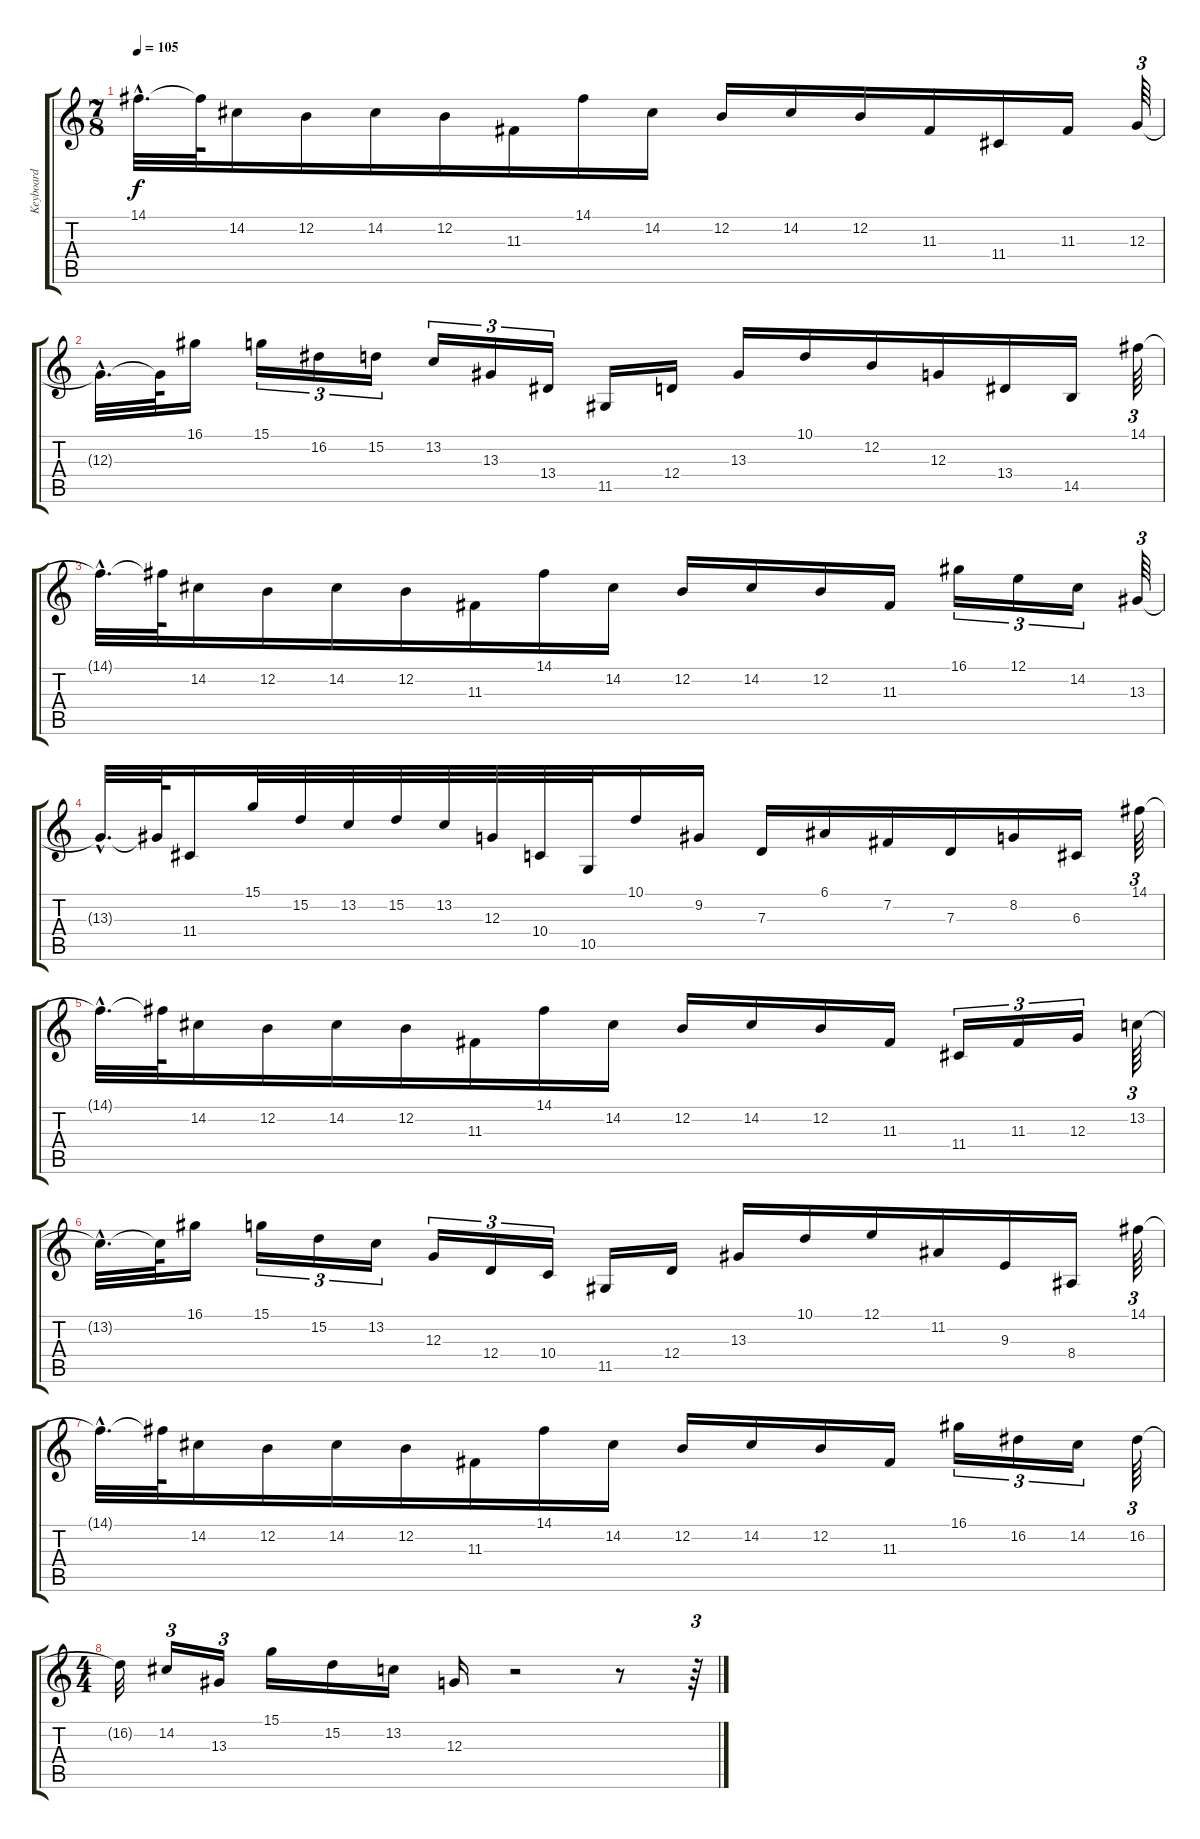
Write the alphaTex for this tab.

\track ("Keyboard" "Keyboard") {instrument pad1newage}
\staff {score tabs}
\tuning (E4 B3 G3 D3 A2 E2) {hide}
\ts (7 8)
\tempo 105
\clef g2
\ks c
14.1{hac t}.32{d dy f} 14.1{t}.64 14.2.16 12.2.16 14.2.16 12.2.16 11.3.16 14.1.16 14.2.16 12.2.16 14.2.16 12.2.16 11.3.16 11.4.16 11.3.16 12.3.64{tu (3 2)} |
12.3{hac t}.32{d} 12.3{t}.64 16.1.16 15.1.16{tu (3 2)} 16.2.16{tu (3 2)} 15.2.16{tu (3 2)} 13.2.16{tu (3 2)} 13.3.16{tu (3 2)} 13.4.16{tu (3 2)} 11.5.16 12.4.16 13.3.16 10.1.16 12.2.16 12.3.16 13.4.16 14.5.16 14.1.64{tu (3 2) volume 8 instrument pad3polysynth} |
14.1{hac t}.32{d} 14.1{t}.64 14.2.16 12.2.16 14.2.16 12.2.16 11.3.16 14.1.16 14.2.16 12.2.16 14.2.16 12.2.16 11.3.16 16.1.16{tu (3 2)} 12.1.16{tu (3 2)} 14.2.16{tu (3 2)} 13.3.64{tu (3 2)} |
13.3{hac t}.32{d} 13.3{t}.64 11.4.16 15.1.32 15.2.32 13.2.32 15.2.32 13.2.32 12.3.32 10.4.32 10.5.32 10.1.16 9.2.16 7.3.16 6.1.16 7.2.16 7.3.16 8.2.16 6.3.16 14.1.64{tu (3 2) volume 8 instrument pad3polysynth} |
14.1{hac t}.32{d} 14.1{t}.64 14.2.16 12.2.16 14.2.16 12.2.16 11.3.16 14.1.16 14.2.16 12.2.16 14.2.16 12.2.16 11.3.16 11.4.16{tu (3 2)} 11.3.16{tu (3 2)} 12.3.16{tu (3 2)} 13.2.64{tu (3 2)} |
13.2{hac t}.32{d} 13.2{t}.64 16.1.16 15.1.16{tu (3 2)} 15.2.16{tu (3 2)} 13.2.16{tu (3 2)} 12.3.16{tu (3 2)} 12.4.16{tu (3 2)} 10.4.16{tu (3 2)} 11.5.16 12.4.16 13.3.16 10.1.16 12.1.16 11.2.16 9.3.16 8.4.16 14.1.64{tu (3 2) volume 8 instrument pad3polysynth} |
14.1{hac t}.32{d} 14.1{t}.64 14.2.16 12.2.16 14.2.16 12.2.16 11.3.16 14.1.16 14.2.16 12.2.16 14.2.16 12.2.16 11.3.16 16.1.16{tu (3 2)} 16.2.16{tu (3 2)} 14.2.16{tu (3 2)} 16.2.64{tu (3 2)} |
\ts (4 4)
16.2{t}.32 14.2.16{tu (3 2)} 13.3.16{tu (3 2)} 15.1.16 15.2.16 13.2.16 12.3.16 r.2 r.8 r.64{tu (3 2)}
